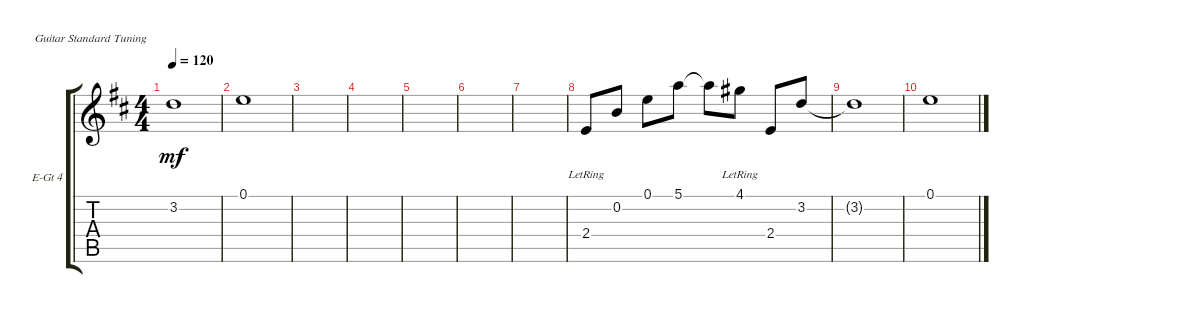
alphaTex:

\defaultSystemsLayout 4
\bracketExtendMode groupsimilarinstruments
\firstSystemTrackNameOrientation horizontal
\otherSystemsTrackNameOrientation horizontal
\track ("Electric Guitar 4" "E-Gt 4") {instrument electricguitarclean}
\staff {score tabs}
\tuning (E4 B3 G3 D3 A2 E2)
\ts (4 4)
\tempo 120
\clef g2
\ks d
3.2{t}.1{dy mf} |
0.1.1 |
|
|
|
|
|
2.4{lr}.8 0.2.8 0.1.8 5.1.8 5.1{t}.8 4.1{lr}.8 2.4.8 3.2.8 |
3.2{t}.1 |
0.1.1
